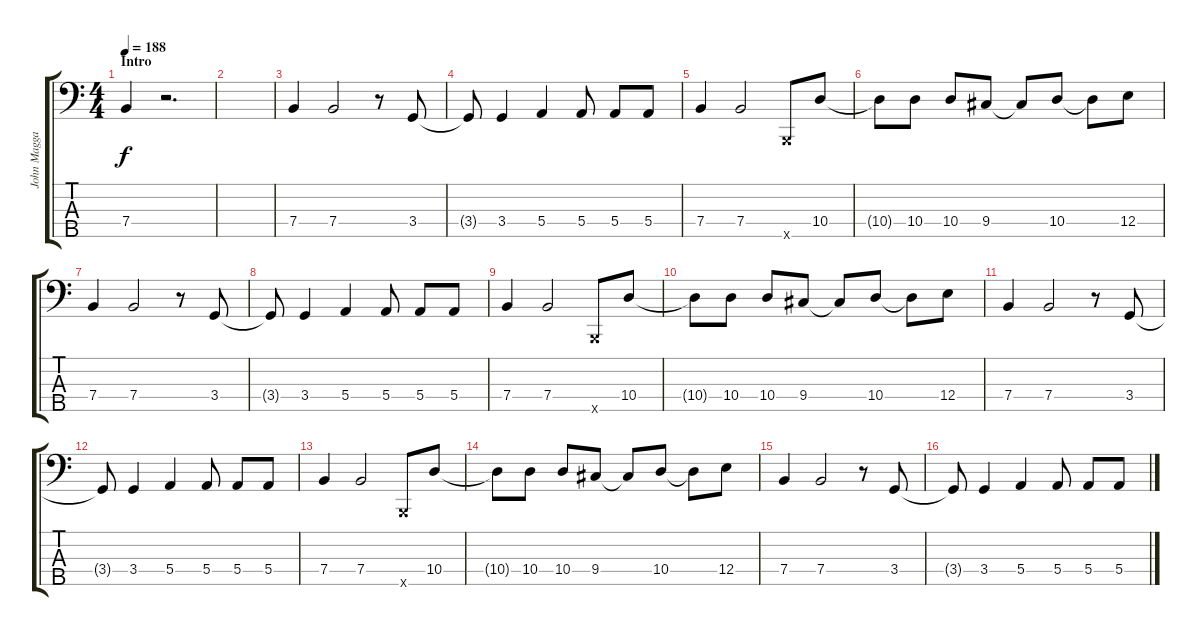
\track ("John Maggard" "John Magga") {instrument electricbassfinger}
\staff {score tabs}
\tuning (G2 D2 A1 E1 B0) {hide}
\ts (4 4)
\section ("" "Intro")
\tempo 188
\clef f4
\ks c
7.4.4{dy f instrument electricbassfinger} r.2{d} |
|
7.4.4 7.4.2 r.8 3.4.8 |
3.4{t}.8 3.4.4 5.4.4 5.4.8 5.4.8 5.4.8 |
7.4.4 7.4.2 0.5{x}.8 10.4.8 |
10.4{t}.8 10.4.8 10.4.8 9.4.8 9.4{t}.8 10.4.8 10.4{t}.8 12.4.8 |
7.4.4 7.4.2 r.8 3.4.8 |
3.4{t}.8 3.4.4 5.4.4 5.4.8 5.4.8 5.4.8 |
7.4.4 7.4.2 0.5{x}.8 10.4.8 |
10.4{t}.8 10.4.8 10.4.8 9.4.8 9.4{t}.8 10.4.8 10.4{t}.8 12.4.8 |
7.4.4 7.4.2 r.8 3.4.8 |
3.4{t}.8 3.4.4 5.4.4 5.4.8 5.4.8 5.4.8 |
7.4.4 7.4.2 0.5{x}.8 10.4.8 |
10.4{t}.8 10.4.8 10.4.8 9.4.8 9.4{t}.8 10.4.8 10.4{t}.8 12.4.8 |
7.4.4 7.4.2 r.8 3.4.8 |
3.4{t}.8 3.4.4 5.4.4 5.4.8 5.4.8 5.4.8
